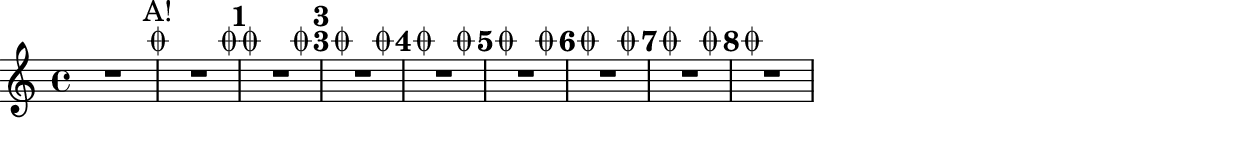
%% Generated by lilypond-book
%% Options: [exampleindent=10.16\mm,indent=0\mm,line-width=160\mm]
\include "lilypond-book-preamble.ly"


% ****************************************************************
% Start cut-&-pastable-section
% ****************************************************************

#(ly:set-option 'eps-box-padding 3.000000)



\paper {
  indent = 0\mm
  line-width = 160\mm
  % offset the left padding, also add 1mm as lilypond creates cropped
  % images with a little space on the right
  line-width = #(- line-width (* mm  3.000000) (* mm 1))
}

\layout {
  
}




% ****************************************************************
% ly snippet:
% ****************************************************************
\sourcefilename "/lilypond-2.24.3/input/regression/mark-tracking-conflict-specific-coda-mark.ly"
\sourcefileline 0
\version "2.23.6"
#(ly:set-option 'warning-as-error #t)

\header {
  texidoc = "LilyPond issues warnings when @code{\\codaMark @var{n}}
conflicts with certain other simultaneous marks, and engraves only
the first.

Coda marks 1 to@tie{}3 should appear with various rehearsal marks.
Coda marks 4 to@tie{}8 should appear alone."
}

\layout {
  \context {
    \Score
    rehearsalMarkFormatter = #format-mark-numbers
  }
}

\parallelMusic upper,lower {
  R1 \codaMark 1 |
  R1 \mark "A!" |
  %% no warning

  R1 \codaMark 2 |
  R1 \mark \default |
  %% no warning

  R1 \codaMark 3 |
  R1 \mark 3 |
  %% no warning

  R1 \codaMark 4 |
  R1 \segnoMark \default |
  #(ly:expect-warning (ly:translate-cpp-warning-scheme
                       "conflict with event: `%s'") "coda-mark-event")
  #(ly:expect-warning (ly:translate-cpp-warning-scheme
                       "discarding event: `%s'") "segno-mark-event")

  R1 \codaMark 5 |
  R1 \segnoMark 9 |
  #(ly:expect-warning (ly:translate-cpp-warning-scheme
                       "conflict with event: `%s'") "coda-mark-event")
  #(ly:expect-warning (ly:translate-cpp-warning-scheme
                       "discarding event: `%s'") "segno-mark-event")

  R1 \codaMark 6 |
  R1 \codaMark \default |
  %% no warning

  R1 \codaMark 7 |
  R1 \codaMark 3 |
  #(ly:expect-warning (ly:translate-cpp-warning-scheme
                       "conflict with event: `%s'") "coda-mark-event")
  #(ly:expect-warning (ly:translate-cpp-warning-scheme
                       "discarding event: `%s'") "coda-mark-event")

  R1 \codaMark 8 |
  R1 \sectionLabel "Coda" |
  #(ly:expect-warning (ly:translate-cpp-warning-scheme
                       "conflict with event: `%s'") "coda-mark-event")
  #(ly:expect-warning (ly:translate-cpp-warning-scheme
                       "discarding event: `%s'") "section-label-event")

  R1 |
  R1 |
}

\new Staff <<
  \new Voice \upper
  \new Voice \lower
>>



% ****************************************************************
% end ly snippet
% ****************************************************************
